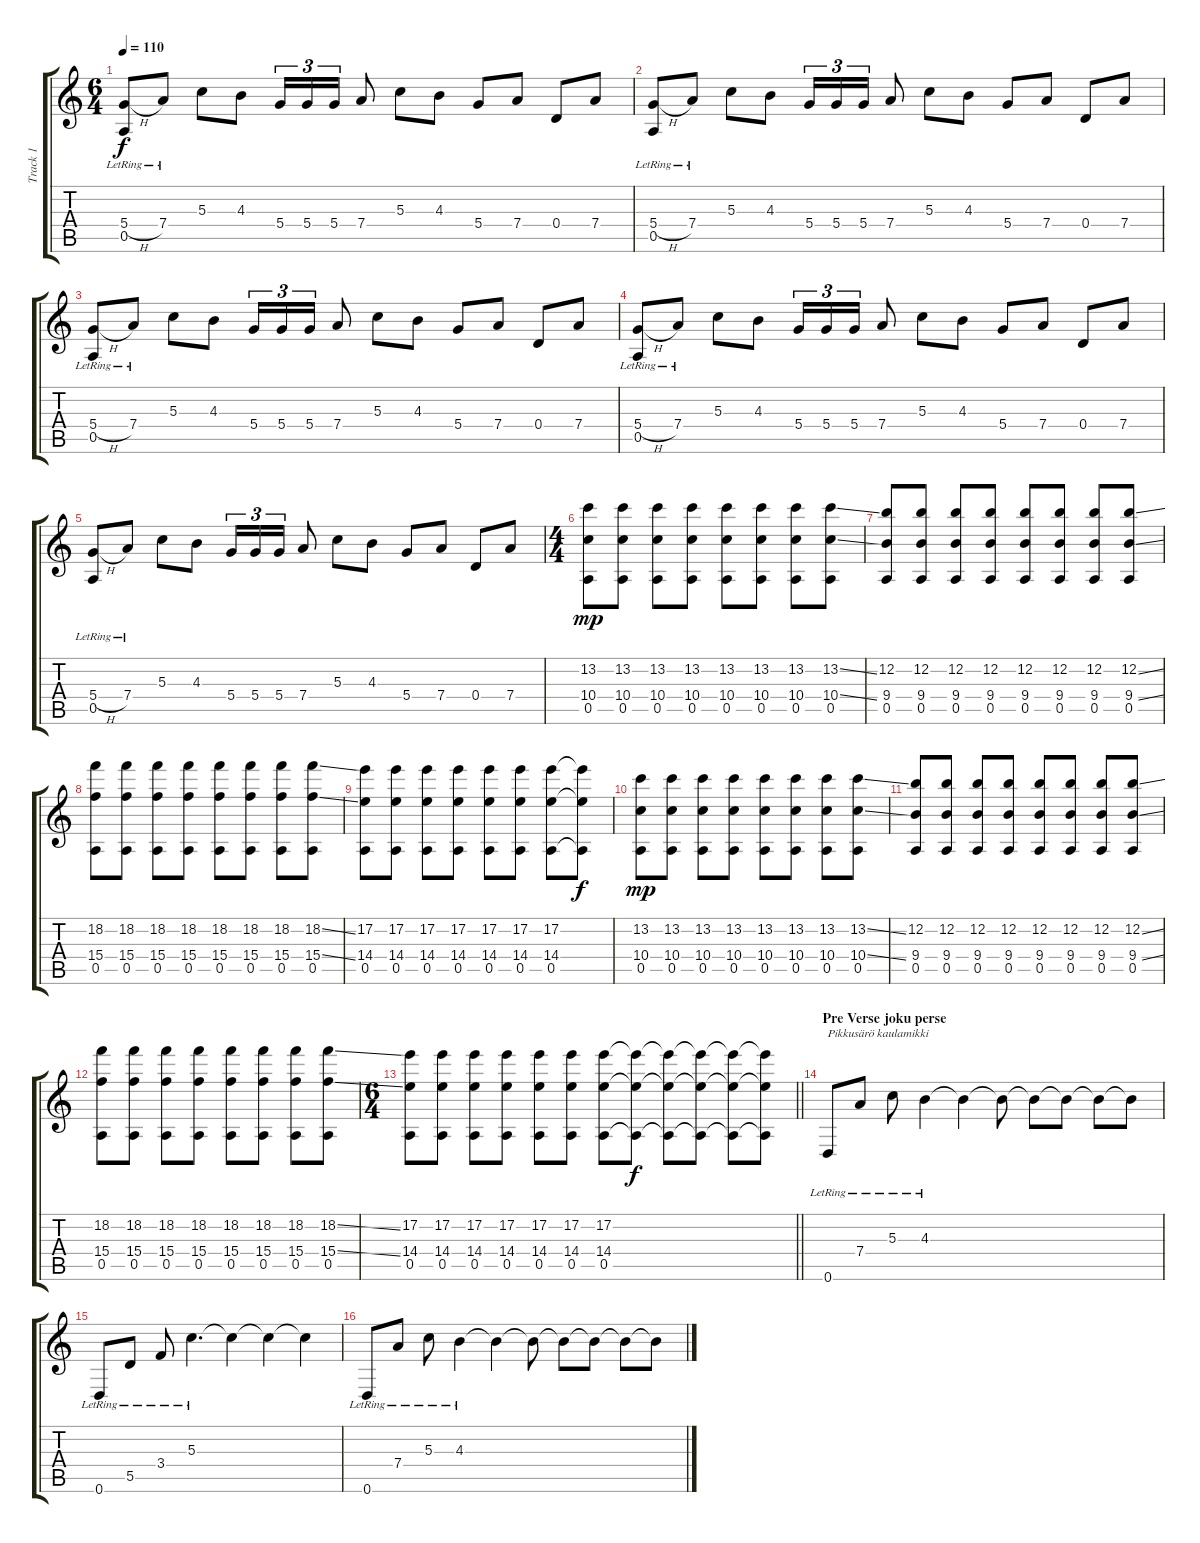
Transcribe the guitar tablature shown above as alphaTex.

\track ("Track 1" "Track 1") {instrument distortionguitar}
\staff {score tabs}
\tuning (E4 B3 G3 D3 A2 D2) {hide}
\ts (6 4)
\tempo 110
\clef g2
\ks c
(5.4{h lr} 0.5{lr}).8{dy f} 7.4{lr}.8 5.3.8 4.3.8 5.4.16{tu (3 2)} 5.4.16{tu (3 2)} 5.4.16{tu (3 2)} 7.4.8 5.3.8 4.3.8 5.4.8 7.4.8 0.4.8 7.4.8 |
(5.4{h lr} 0.5{lr}).8 7.4{lr}.8 5.3.8 4.3.8 5.4.16{tu (3 2)} 5.4.16{tu (3 2)} 5.4.16{tu (3 2)} 7.4.8 5.3.8 4.3.8 5.4.8 7.4.8 0.4.8 7.4.8 |
(5.4{h lr} 0.5{lr}).8 7.4{lr}.8 5.3.8 4.3.8 5.4.16{tu (3 2)} 5.4.16{tu (3 2)} 5.4.16{tu (3 2)} 7.4.8 5.3.8 4.3.8 5.4.8 7.4.8 0.4.8 7.4.8 |
(5.4{h lr} 0.5{lr}).8 7.4{lr}.8 5.3.8 4.3.8 5.4.16{tu (3 2)} 5.4.16{tu (3 2)} 5.4.16{tu (3 2)} 7.4.8 5.3.8 4.3.8 5.4.8 7.4.8 0.4.8 7.4.8 |
(5.4{h lr} 0.5{lr}).8 7.4{lr}.8 5.3.8 4.3.8 5.4.16{tu (3 2)} 5.4.16{tu (3 2)} 5.4.16{tu (3 2)} 7.4.8 5.3.8 4.3.8 5.4.8 7.4.8 0.4.8 7.4.8 |
\ts (4 4)
(13.2 10.4 0.5).8{dy mp} (13.2 10.4 0.5).8 (13.2 10.4 0.5).8 (13.2 10.4 0.5).8 (13.2 10.4 0.5).8 (13.2 10.4 0.5).8 (13.2 10.4 0.5).8 (13.2{ss} 10.4{ss} 0.5).8 |
(12.2 9.4 0.5).8 (12.2 9.4 0.5).8 (12.2 9.4 0.5).8 (12.2 9.4 0.5).8 (12.2 9.4 0.5).8 (12.2 9.4 0.5).8 (12.2 9.4 0.5).8 (12.2{ss} 9.4{ss} 0.5).8 |
(18.2 15.4 0.5).8 (18.2 15.4 0.5).8 (18.2 15.4 0.5).8 (18.2 15.4 0.5).8 (18.2 15.4 0.5).8 (18.2 15.4 0.5).8 (18.2 15.4 0.5).8 (18.2{ss} 15.4{ss} 0.5).8 |
(17.2 14.4 0.5).8 (17.2 14.4 0.5).8 (17.2 14.4 0.5).8 (17.2 14.4 0.5).8 (17.2 14.4 0.5).8 (17.2 14.4 0.5).8 (17.2 14.4 0.5).8 (17.2{t} 14.4{t} 0.5{t}).8{dy f} |
(13.2 10.4 0.5).8{dy mp} (13.2 10.4 0.5).8 (13.2 10.4 0.5).8 (13.2 10.4 0.5).8 (13.2 10.4 0.5).8 (13.2 10.4 0.5).8 (13.2 10.4 0.5).8 (13.2{ss} 10.4{ss} 0.5).8 |
(12.2 9.4 0.5).8 (12.2 9.4 0.5).8 (12.2 9.4 0.5).8 (12.2 9.4 0.5).8 (12.2 9.4 0.5).8 (12.2 9.4 0.5).8 (12.2 9.4 0.5).8 (12.2{ss} 9.4{ss} 0.5).8 |
(18.2 15.4 0.5).8 (18.2 15.4 0.5).8 (18.2 15.4 0.5).8 (18.2 15.4 0.5).8 (18.2 15.4 0.5).8 (18.2 15.4 0.5).8 (18.2 15.4 0.5).8 (18.2{ss} 15.4{ss} 0.5).8 |
\ts (6 4)
\barLineRight lightlight
(17.2 14.4 0.5).8 (17.2 14.4 0.5).8 (17.2 14.4 0.5).8 (17.2 14.4 0.5).8 (17.2 14.4 0.5).8 (17.2 14.4 0.5).8 (17.2 14.4 0.5).8 (17.2{t} 14.4{t} 0.5{t}).8{dy f} (17.2{t} 14.4{t} 0.5{t}).8 (17.2{t} 14.4{t} 0.5{t}).8 (17.2{t} 14.4{t} 0.5{t}).8 (17.2{t} 14.4{t} 0.5{t}).8 |
\section ("" "Pre Verse joku perse")
0.6{lr}.8{txt "Pikkusärö kaulamikki" instrument electricguitarjazz} 7.4{lr}.8 5.3{lr}.8 4.3{lr}.4 4.3{t}.4 4.3{t}.8 4.3{t}.8 4.3{t}.8 4.3{t}.8 4.3{t}.8 |
0.6{lr}.8 5.5{lr}.8 3.4{lr}.8 5.3{lr}.4{d} 5.3{t}.4 5.3{t}.4 5.3{t}.4 |
0.6{lr}.8{instrument electricguitarjazz} 7.4{lr}.8 5.3{lr}.8 4.3{lr}.4 4.3{t}.4 4.3{t}.8 4.3{t}.8 4.3{t}.8 4.3{t}.8 4.3{t}.8
